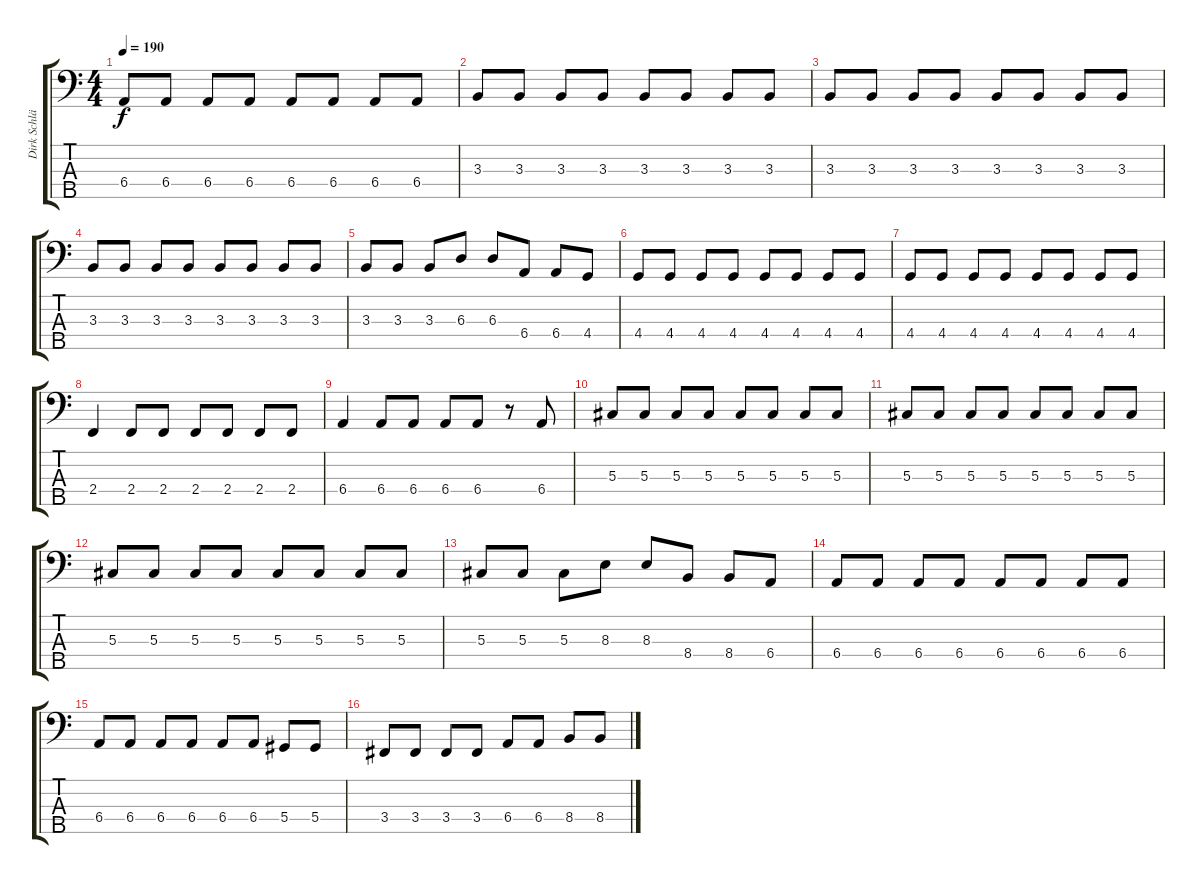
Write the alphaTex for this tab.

\track ("Dirk Schlächter" "Dirk Schlä") {instrument electricbasspick}
\staff {score tabs}
\tuning (Gb2 Db2 Ab1 Eb1 Bb0) {hide}
\ts (4 4)
\tempo 190
\clef f4
\ks c
6.4.8{dy f} 6.4.8 6.4.8 6.4.8 6.4.8 6.4.8 6.4.8 6.4.8 |
3.3.8 3.3.8 3.3.8 3.3.8 3.3.8 3.3.8 3.3.8 3.3.8 |
3.3.8 3.3.8 3.3.8 3.3.8 3.3.8 3.3.8 3.3.8 3.3.8 |
3.3.8 3.3.8 3.3.8 3.3.8 3.3.8 3.3.8 3.3.8 3.3.8 |
3.3.8 3.3.8 3.3.8 6.3.8 6.3.8 6.4.8 6.4.8 4.4.8 |
4.4.8 4.4.8 4.4.8 4.4.8 4.4.8 4.4.8 4.4.8 4.4.8 |
4.4.8 4.4.8 4.4.8 4.4.8 4.4.8 4.4.8 4.4.8 4.4.8 |
2.4.4 2.4.8 2.4.8 2.4.8 2.4.8 2.4.8 2.4.8 |
6.4.4 6.4.8 6.4.8 6.4.8 6.4.8 r.8 6.4.8 |
5.3.8 5.3.8 5.3.8 5.3.8 5.3.8 5.3.8 5.3.8 5.3.8 |
5.3.8 5.3.8 5.3.8 5.3.8 5.3.8 5.3.8 5.3.8 5.3.8 |
5.3.8 5.3.8 5.3.8 5.3.8 5.3.8 5.3.8 5.3.8 5.3.8 |
5.3.8 5.3.8 5.3.8 8.3.8 8.3.8 8.4.8 8.4.8 6.4.8 |
6.4.8 6.4.8 6.4.8 6.4.8 6.4.8 6.4.8 6.4.8 6.4.8 |
6.4.8 6.4.8 6.4.8 6.4.8 6.4.8 6.4.8 5.4.8 5.4.8 |
3.4.8 3.4.8 3.4.8 3.4.8 6.4.8 6.4.8 8.4.8 8.4.8
